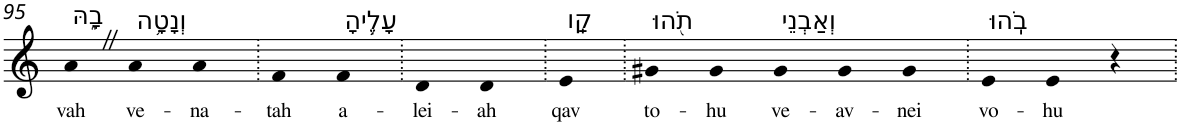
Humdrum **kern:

**kern	**text
*part1	*part1
*staff1	*staff1
*I"Piano	*
*I'Pno	*
!!LO:PB:g=z
*clefG2	*
*k[]	*
=95	=95
!LO:TX:a:t=בָ֑הּ	!
!	!LO:LY:b
4aZ	vah
!LO:TX:a:t=וְנָטָ֥ה	!
!	!LO:LY:b
4a	ve-
!	!LO:LY:b
4a	-na-
=96.	=96.
!	!LO:LY:b
4f	-tah
!LO:TX:a:t=עָלֶ֛יהָ	!
!	!LO:LY:b
4f	a-
=97.	=97.
!	!LO:LY:b
4d	-lei-
!	!LO:LY:b
4d	-ah
=98.	=98.
!LO:TX:a:t=קַֽו	!
!	!LO:LY:b
4e	qav
=99.	=99.
!LO:TX:a:t=תֹ֖הוּ	!
!	!LO:LY:b
4g#X	to-
!	!LO:LY:b
4g#	-hu
!LO:TX:a:t=וְאַבְנֵי	!
!	!LO:LY:b
4g#	ve-
!	!LO:LY:b
4g#	-av-
!	!LO:LY:b
4g#	-nei
=100.	=100.
!LO:TX:a:t=בֹֽהוּ	!
!	!LO:LY:b
4e	vo-
!	!LO:LY:b
4e	-hu
4r	.
=.	=.
*-	*-
